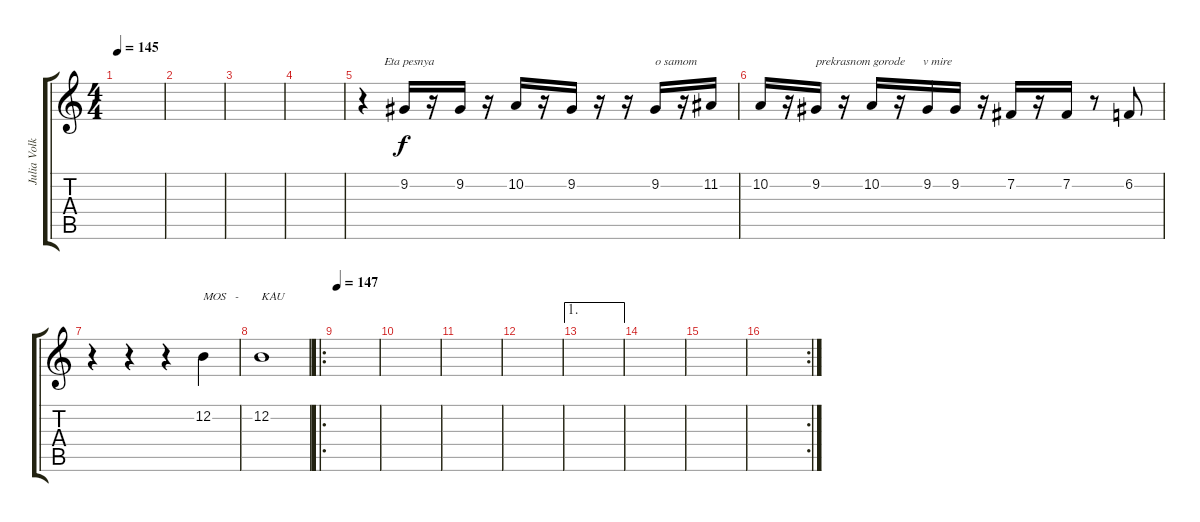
\track ("Julia Volkova? (Voice 2)" "Julia Volk") {instrument harmonica}
\staff {score tabs}
\tuning (E4 B3 G3 D3 A2 E2) {hide}
\ts (4 4)
\tempo 145
\clef g2
\ks c
|
|
|
|
r.4{txt "       Eta pesnya "} 9.2.16{volume 10} r.16 9.2.16 r.16 10.2.16 r.16 9.2.16 r.16 r.16 9.2.16{txt "o samom "} r.16 11.2.16 |
10.2.16 r.16 9.2.16{txt "prekrasnom gorode      v mire"} r.16 10.2.16 r.16 9.2.16 9.2.16 r.16 7.2.16 r.16 7.2.16 r.8 6.2.8 |
r.4 r.4 r.4 12.2.4{txt "MOS   -"} |
12.2.1{txt "KAU"} |
\ro
\tempo 147
|
|
|
|
\ae 1
|
|
|
\rc 2
